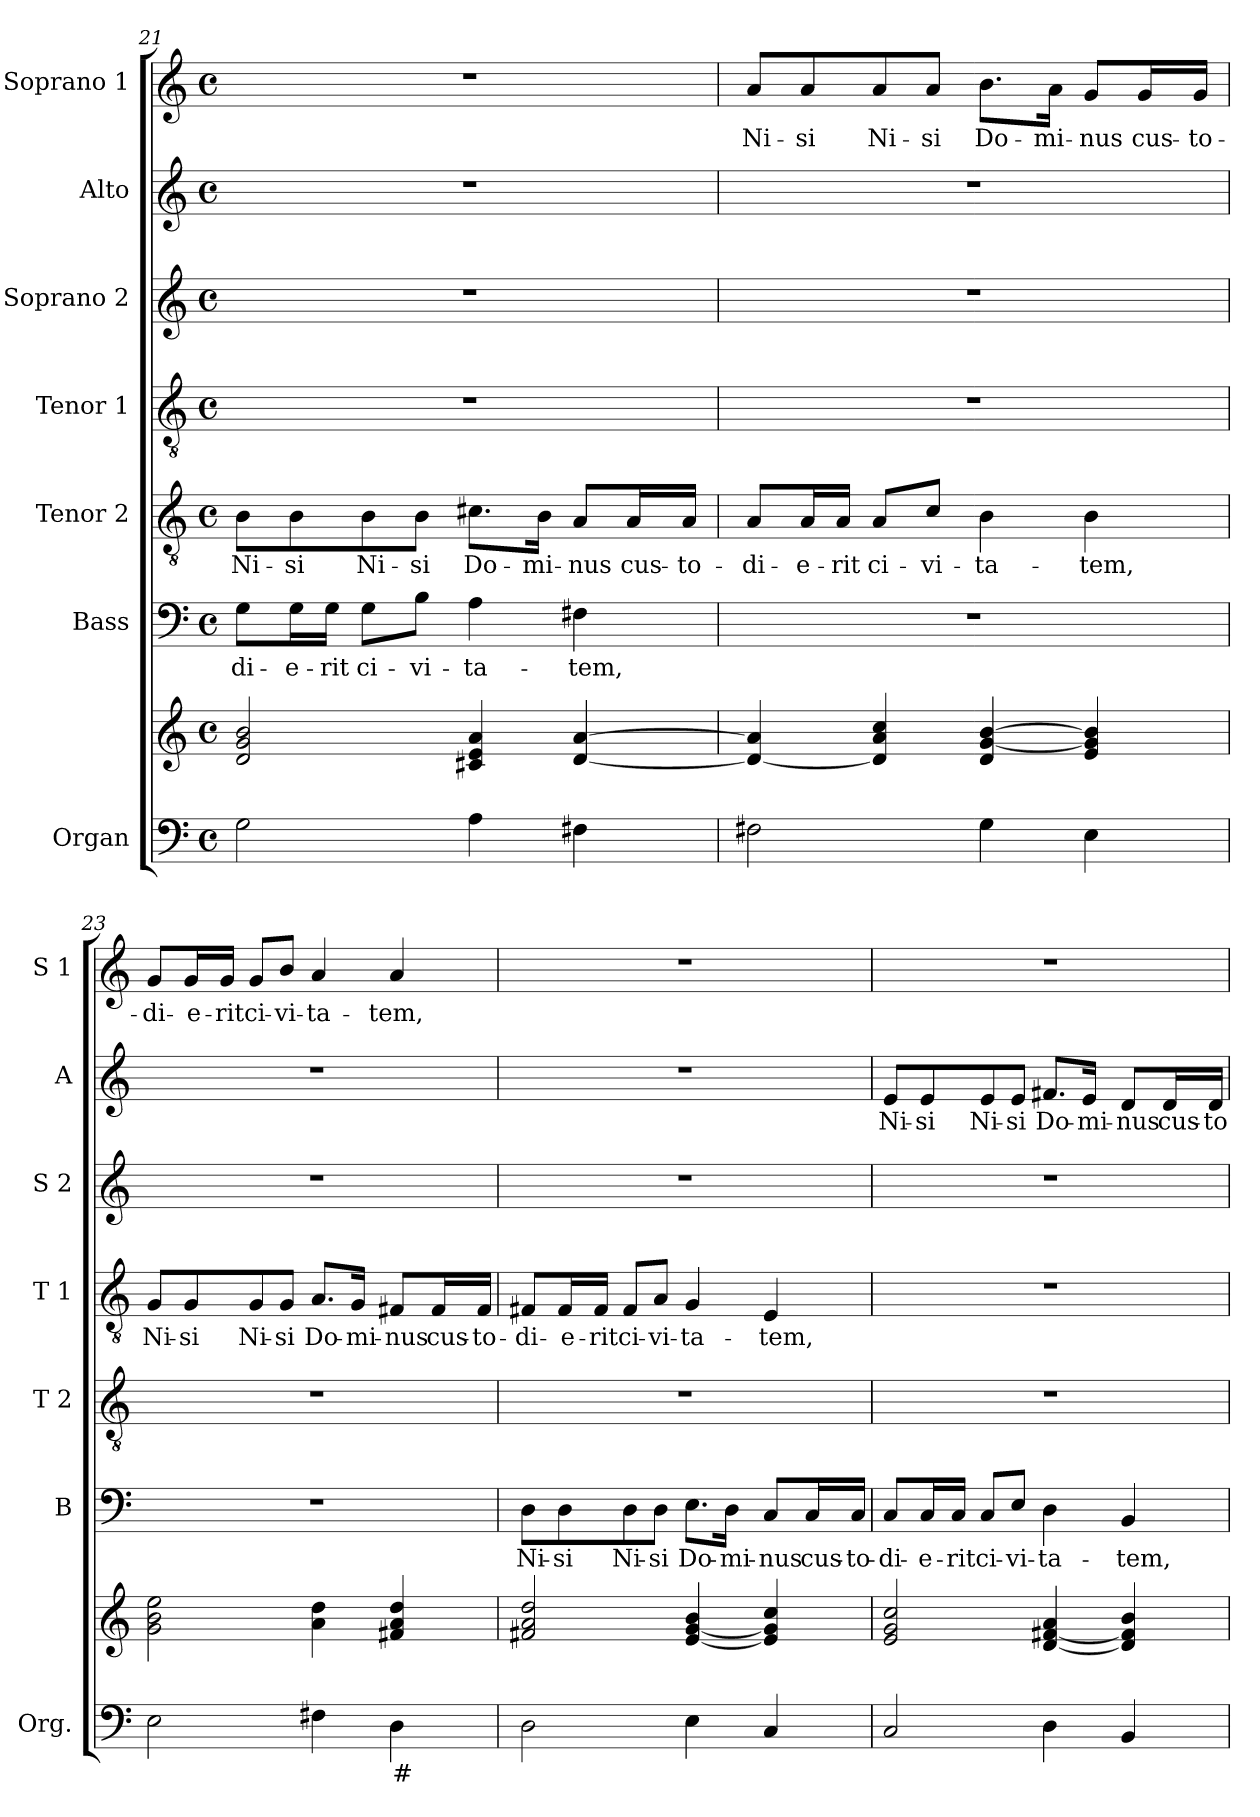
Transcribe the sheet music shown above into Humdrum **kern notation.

**kern	**text	**kern	**kern	**text	**kern	**text	**kern	**text	**kern	**kern	**text	**kern	**text
*part7	*part7	*part7	*part6	*part6	*part5	*part5	*part4	*part4	*part3	*part2	*part2	*part1	*part1
*staff8	*staff8	*staff7	*staff6	*staff6	*staff5	*staff5	*staff4	*staff4	*staff3	*staff2	*staff2	*staff1	*staff1
*I"Organ	*	*	*I"Bass	*	*I"Tenor 2	*	*I"Tenor 1	*	*I"Soprano 2	*I"Alto	*	*I"Soprano 1	*
*I'Org.	*	*	*I'B	*	*I'T 2	*	*I'T 1	*	*I'S 2	*I'A	*	*I'S 1	*
*clefF4	*	*clefG2	*clefF4	*	*clefGv2	*	*clefGv2	*	*clefG2	*clefG2	*	*clefG2	*
*k[]	*	*k[]	*k[]	*	*k[]	*	*k[]	*	*k[]	*k[]	*	*k[]	*
*M4/4	*	*M4/4	*M4/4	*	*M4/4	*	*M4/4	*	*M4/4	*M4/4	*	*M4/4	*
*met(c)	*	*met(c)	*met(c)	*	*met(c)	*	*met(c)	*	*met(c)	*met(c)	*	*met(c)	*
=21	=21	=21	=21	=21	=21	=21	=21	=21	=21	=21	=21	=21	=21
!	!	!	!	!LO:LY:b	!	!LO:LY:b	!	!	!	!	!	!	!
2G\	.	2d!/ 2g!/ 2b!/	8G\L	-di-	8B\L	Ni-	1r	.	1r	1r	.	1r	.
!	!	!	!	!LO:LY:b	!	!LO:LY:b	!	!	!	!	!	!	!
.	.	.	16G\L	-e-	8B\	-si	.	.	.	.	.	.	.
!	!	!	!	!LO:LY:b	!	!	!	!	!	!	!	!	!
.	.	.	16G\JJ	-rit	.	.	.	.	.	.	.	.	.
!	!	!	!	!LO:LY:b	!	!LO:LY:b	!	!	!	!	!	!	!
.	.	.	8G\L	ci-	8B\	Ni-	.	.	.	.	.	.	.
!	!	!	!	!LO:LY:b	!	!LO:LY:b	!	!	!	!	!	!	!
.	.	.	8B\J	-vi-	8B\J	-si	.	.	.	.	.	.	.
!	!	!	!	!LO:LY:b	!	!LO:LY:b	!	!	!	!	!	!	!
4A\	.	4c#X!/ 4e!/ 4a!/	4A\	-ta-	8.c#X\L	Do-	.	.	.	.	.	.	.
!	!	!	!	!	!	!LO:LY:b	!	!	!	!	!	!	!
.	.	.	.	.	16B\Jk	-mi-	.	.	.	.	.	.	.
!	!	!	!	!LO:LY:b	!	!LO:LY:b	!	!	!	!	!	!	!
4F#X\	.	[4d!/ [4a!/	4F#X\	-tem,	8A/L	-nus	.	.	.	.	.	.	.
!	!	!	!	!	!	!LO:LY:b	!	!	!	!	!	!	!
.	.	.	.	.	16A/L	cus-	.	.	.	.	.	.	.
!	!	!	!	!	!	!LO:LY:b	!	!	!	!	!	!	!
.	.	.	.	.	16A/JJ	-to-	.	.	.	.	.	.	.
=22	=22	=22	=22	=22	=22	=22	=22	=22	=22	=22	=22	=22	=22
!	!	!	!	!	!	!LO:LY:b	!	!	!	!	!	!	!LO:LY:b
2F#X\	.	4d!/_ 4a!/]	1r	.	8A/L	-di-	1r	.	1r	1r	.	8a/L	Ni-
!	!	!	!	!	!	!LO:LY:b	!	!	!	!	!	!	!LO:LY:b
.	.	.	.	.	16A/L	-e-	.	.	.	.	.	8a/	-si
!	!	!	!	!	!	!LO:LY:b	!	!	!	!	!	!	!
.	.	.	.	.	16A/JJ	-rit	.	.	.	.	.	.	.
!	!	!	!	!	!	!LO:LY:b	!	!	!	!	!	!	!LO:LY:b
.	.	4d!/] 4a!/ 4cc!/	.	.	8A/L	ci-	.	.	.	.	.	8a/	Ni-
!	!	!	!	!	!	!LO:LY:b	!	!	!	!	!	!	!LO:LY:b
.	.	.	.	.	8c/J	-vi-	.	.	.	.	.	8a/J	-si
!	!	!	!	!	!	!LO:LY:b	!	!	!	!	!	!	!LO:LY:b
4G\	.	4d!/ [4g!/ [4b!/	.	.	4B\	-ta-	.	.	.	.	.	8.b\L	Do-
!	!	!	!	!	!	!	!	!	!	!	!	!	!LO:LY:b
.	.	.	.	.	.	.	.	.	.	.	.	16a\Jk	-mi-
!	!	!	!	!	!	!LO:LY:b	!	!	!	!	!	!	!LO:LY:b
4E\	.	4e!/ 4g!/] 4b!/]	.	.	4B\	-tem,	.	.	.	.	.	8g/L	-nus
!	!	!	!	!	!	!	!	!	!	!	!	!	!LO:LY:b
.	.	.	.	.	.	.	.	.	.	.	.	16g/L	cus-
!	!	!	!	!	!	!	!	!	!	!	!	!	!LO:LY:b
.	.	.	.	.	.	.	.	.	.	.	.	16g/JJ	-to-
!!LO:PB:g=z
=23	=23	=23	=23	=23	=23	=23	=23	=23	=23	=23	=23	=23	=23
!	!	!	!	!	!	!	!	!LO:LY:b	!	!	!	!	!LO:LY:b
2E\	.	2g!\ 2b!\ 2ee!\	1r	.	1r	.	8G/L	Ni-	1r	1r	.	8g/L	-di-
!	!	!	!	!	!	!	!	!LO:LY:b	!	!	!	!	!LO:LY:b
.	.	.	.	.	.	.	8G/	-si	.	.	.	16g/L	-e-
!	!	!	!	!	!	!	!	!	!	!	!	!	!LO:LY:b
.	.	.	.	.	.	.	.	.	.	.	.	16g/JJ	-rit
!	!	!	!	!	!	!	!	!LO:LY:b	!	!	!	!	!LO:LY:b
.	.	.	.	.	.	.	8G/	Ni-	.	.	.	8g/L	ci-
!	!	!	!	!	!	!	!	!LO:LY:b	!	!	!	!	!LO:LY:b
.	.	.	.	.	.	.	8G/J	-si	.	.	.	8b/J	-vi-
!	!	!	!	!	!	!	!	!LO:LY:b	!	!	!	!	!LO:LY:b
4F#X\	.	4a!\ 4dd!\	.	.	.	.	8.A/L	Do-	.	.	.	4a/	-ta-
!	!	!	!	!	!	!	!	!LO:LY:b	!	!	!	!	!
.	.	.	.	.	.	.	16G/Jk	-mi-	.	.	.	.	.
!	!LO:LY:b	!	!	!	!	!	!	!LO:LY:b	!	!	!	!	!LO:LY:b
4D\	#	4f#X!/ 4a!/ 4dd!/	.	.	.	.	8F#X/L	-nus	.	.	.	4a/	-tem,
!	!	!	!	!	!	!	!	!LO:LY:b	!	!	!	!	!
.	.	.	.	.	.	.	16F#/L	cus-	.	.	.	.	.
!	!	!	!	!	!	!	!	!LO:LY:b	!	!	!	!	!
.	.	.	.	.	.	.	16F#/JJ	-to-	.	.	.	.	.
=24	=24	=24	=24	=24	=24	=24	=24	=24	=24	=24	=24	=24	=24
!	!	!	!	!LO:LY:b	!	!	!	!LO:LY:b	!	!	!	!	!
2D\	.	2f#X!/ 2a!/ 2dd!/	8D\L	Ni-	1r	.	8F#X/L	-di-	1r	1r	.	1r	.
!	!	!	!	!LO:LY:b	!	!	!	!LO:LY:b	!	!	!	!	!
.	.	.	8D\	-si	.	.	16F#/L	-e-	.	.	.	.	.
!	!	!	!	!	!	!	!	!LO:LY:b	!	!	!	!	!
.	.	.	.	.	.	.	16F#/JJ	-rit	.	.	.	.	.
!	!	!	!	!LO:LY:b	!	!	!	!LO:LY:b	!	!	!	!	!
.	.	.	8D\	Ni-	.	.	8F#/L	ci-	.	.	.	.	.
!	!	!	!	!LO:LY:b	!	!	!	!LO:LY:b	!	!	!	!	!
.	.	.	8D\J	-si	.	.	8A/J	-vi-	.	.	.	.	.
!	!	!	!	!LO:LY:b	!	!	!	!LO:LY:b	!	!	!	!	!
4E\	.	[4e!/ [4g!/ 4b!/	8.E\L	Do-	.	.	4G/	-ta-	.	.	.	.	.
!	!	!	!	!LO:LY:b	!	!	!	!	!	!	!	!	!
.	.	.	16D\Jk	-mi-	.	.	.	.	.	.	.	.	.
!	!	!	!	!LO:LY:b	!	!	!	!LO:LY:b	!	!	!	!	!
4C/	.	4e!/] 4g!/] 4cc!/	8C/L	-nus	.	.	4E/	-tem,	.	.	.	.	.
!	!	!	!	!LO:LY:b	!	!	!	!	!	!	!	!	!
.	.	.	16C/L	cus-	.	.	.	.	.	.	.	.	.
!	!	!	!	!LO:LY:b	!	!	!	!	!	!	!	!	!
.	.	.	16C/JJ	-to-	.	.	.	.	.	.	.	.	.
=25	=25	=25	=25	=25	=25	=25	=25	=25	=25	=25	=25	=25	=25
!	!	!	!	!LO:LY:b	!	!	!	!	!	!	!LO:LY:b	!	!
2C/	.	2e!/ 2g!/ 2cc!/	8C/L	-di-	1r	.	1r	.	1r	8e/L	Ni-	1r	.
!	!	!	!	!LO:LY:b	!	!	!	!	!	!	!LO:LY:b	!	!
.	.	.	16C/L	-e-	.	.	.	.	.	8e/	-si	.	.
!	!	!	!	!LO:LY:b	!	!	!	!	!	!	!	!	!
.	.	.	16C/JJ	-rit	.	.	.	.	.	.	.	.	.
!	!	!	!	!LO:LY:b	!	!	!	!	!	!	!LO:LY:b	!	!
.	.	.	8C/L	ci-	.	.	.	.	.	8e/	Ni-	.	.
!	!	!	!	!LO:LY:b	!	!	!	!	!	!	!LO:LY:b	!	!
.	.	.	8E/J	-vi-	.	.	.	.	.	8e/J	-si	.	.
!	!	!	!	!LO:LY:b	!	!	!	!	!	!	!LO:LY:b	!	!
4D\	.	[4d!/ [4f#X!/ 4a!/	4D\	-ta-	.	.	.	.	.	8.f#X/L	Do-	.	.
!	!	!	!	!	!	!	!	!	!	!	!LO:LY:b	!	!
.	.	.	.	.	.	.	.	.	.	16e/Jk	-mi-	.	.
!	!	!	!	!LO:LY:b	!	!	!	!	!	!	!LO:LY:b	!	!
4BB/	.	4d!/] 4f#!/] 4b!/	4BB/	-tem,	.	.	.	.	.	8d/L	-nus	.	.
!	!	!	!	!	!	!	!	!	!	!	!LO:LY:b	!	!
.	.	.	.	.	.	.	.	.	.	16d/L	cus-	.	.
!	!	!	!	!	!	!	!	!	!	!	!LO:LY:b	!	!
.	.	.	.	.	.	.	.	.	.	16d/JJ	-to-	.	.
=	=	=	=	=	=	=	=	=	=	=	=	=	=
*-	*-	*-	*-	*-	*-	*-	*-	*-	*-	*-	*-	*-	*-
